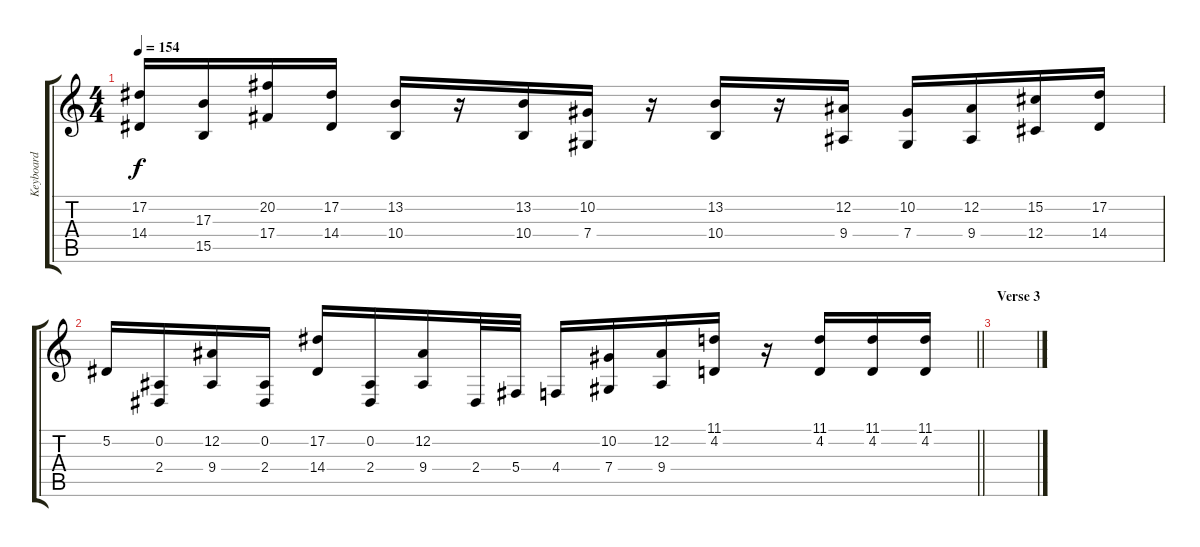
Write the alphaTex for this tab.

\track ("Keyboard" "Keyboard") {instrument lead2sawtooth}
\staff {score tabs}
\tuning (Eb4 Bb3 Gb3 Db3 Ab2 Db2) {hide}
\ts (4 4)
\tempo 154
\clef g2
\ks c
(17.2 14.4).16{dy f volume 12} (17.3 15.5).16 (20.2 17.4).16 (17.2 14.4).16 (13.2 10.4).16 r.16 (13.2 10.4).16 (10.2 7.4).16 r.16 (13.2 10.4).16 r.16 (12.2 9.4).16 (10.2 7.4).16 (12.2 9.4).16 (15.2 12.4).16 (17.2 14.4).16 |
\barLineRight lightlight
5.2.16 (0.2 2.4).16 (12.2 9.4).16 (0.2 2.4).16 (17.2 14.4).16 (0.2 2.4).16 (12.2 9.4).16 2.4.32 5.4.32 4.4.16 (10.2 7.4).16 (12.2 9.4).16 (11.1 4.2).16 r.16 (11.1 4.2).16 (11.1 4.2).16 (11.1 4.2).16 |
\section ("" "Verse 3")
